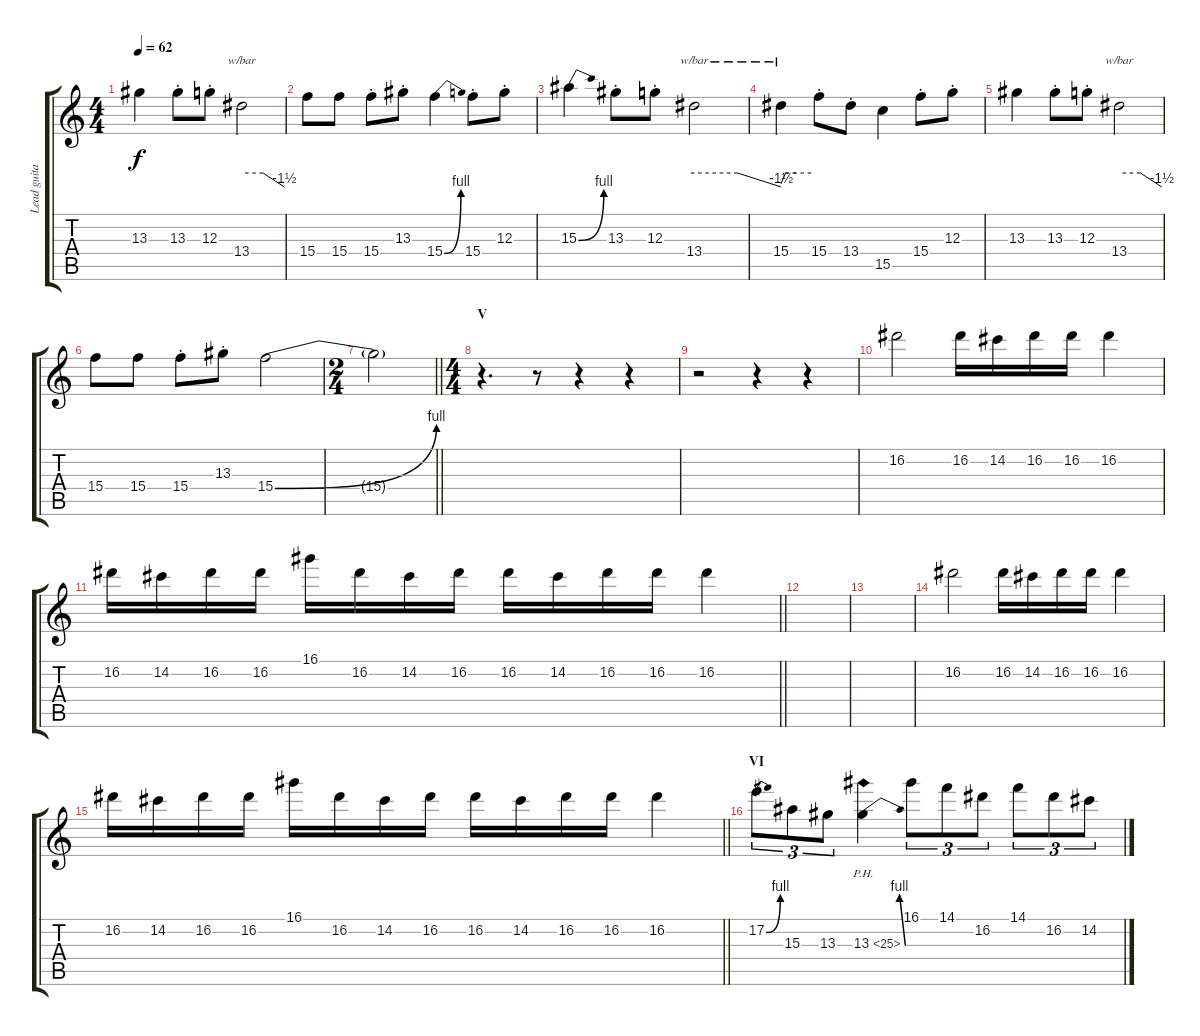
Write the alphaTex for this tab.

\track ("Lead guitar" "Lead guita") {instrument distortionguitar}
\staff {score tabs}
\tuning (E4 B3 G3 D3 A2 E2) {hide}
\ts (4 4)
\tempo 62
\clef g2
\ks c
13.3.4{dy f} 13.3{st}.8 12.3{st}.8 13.4.2{tbe (custom default 0 0 30 0 60 -6)} |
15.4.8 15.4.8 15.4{st}.8 13.3{st}.8 15.4{be (bend 0 0 60 4)}.4 15.4{st}.8 12.3{st}.8 |
15.3{be (bend 0 0 60 4)}.4 13.3{st}.8 12.3{st}.8 13.4.2{tbe (custom default 0 0 30 0 60 -6)} |
15.4.4{tbe (custom default 0 -4 9 0 15 0 30 0 60 0)} 15.4{st}.8 13.4{st}.8 15.5.4 15.4{st}.8 12.3{st}.8 |
13.3.4 13.3{st}.8 12.3{st}.8 13.4.2{tbe (custom default 0 0 30 0 60 -6)} |
15.4.8 15.4.8 15.4{st}.8 13.3{st}.8 15.4{be (bend 0 0 60 4)}.2 |
\ts (2 4)
\barLineRight lightlight
15.4{t}.2 |
\ts (4 4)
\section ("" "V")
r.4{d} r.8 r.4 r.4 |
r.2 r.4 r.4 |
16.2.2 16.2.16 14.2.16 16.2.16 16.2.16 16.2.4 |
\barLineRight lightlight
16.2.16 14.2.16 16.2.16 16.2.16 16.1.16 16.2.16 14.2.16 16.2.16 16.2.16 14.2.16 16.2.16 16.2.16 16.2.4 |
|
|
16.2.2 16.2.16 14.2.16 16.2.16 16.2.16 16.2.4 |
\barLineRight lightlight
16.2.16 14.2.16 16.2.16 16.2.16 16.1.16 16.2.16 14.2.16 16.2.16 16.2.16 14.2.16 16.2.16 16.2.16 16.2.4 |
\section ("" "VI")
17.2{be (bend 0 0 60 4)}.8{tu (3 2)} 15.3.8{tu (3 2)} 13.3.8{tu (3 2)} 13.3{be (bend 0 0 60 4) ph 12}.4 16.1.8{tu (3 2)} 14.1.8{tu (3 2)} 16.2.8{tu (3 2)} 14.1.8{tu (3 2)} 16.2.8{tu (3 2)} 14.2.8{tu (3 2)}
